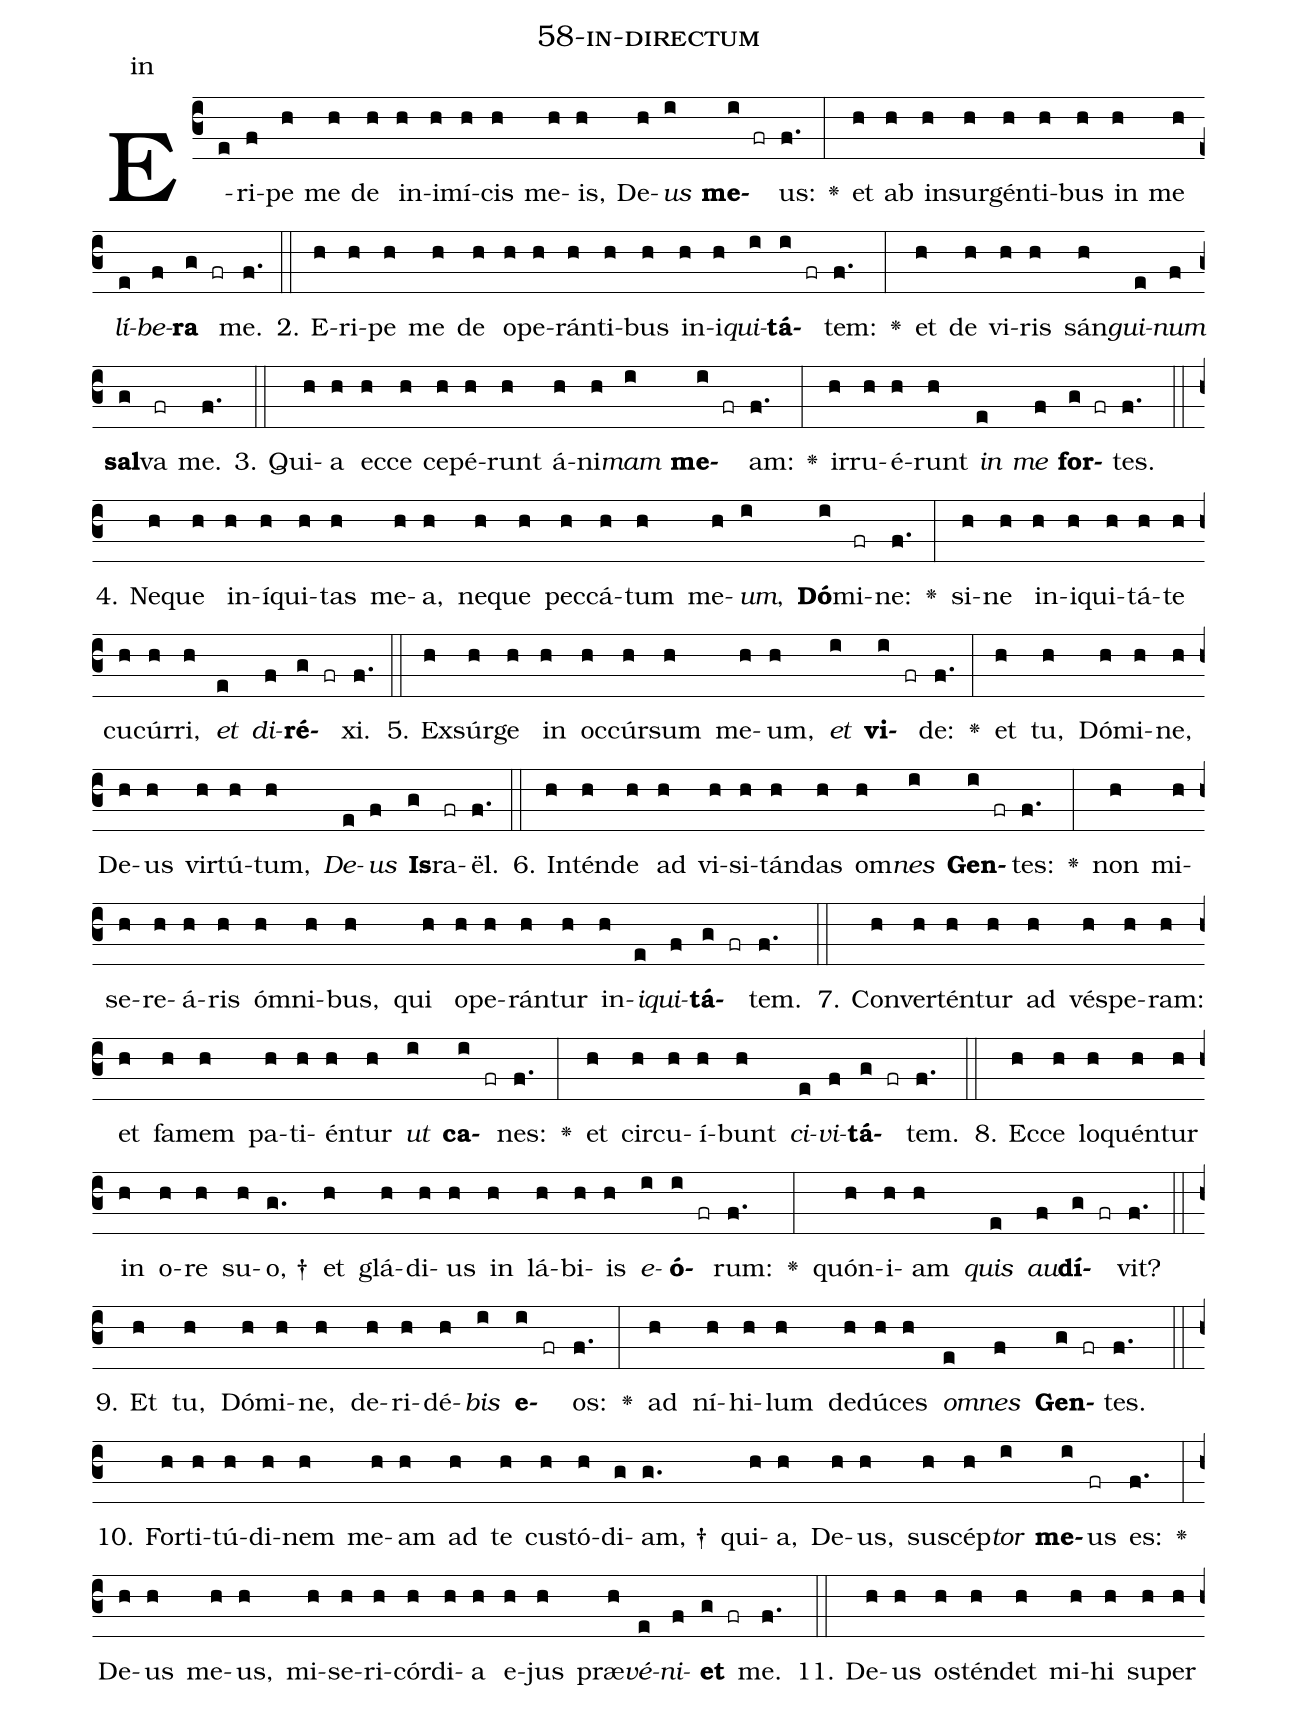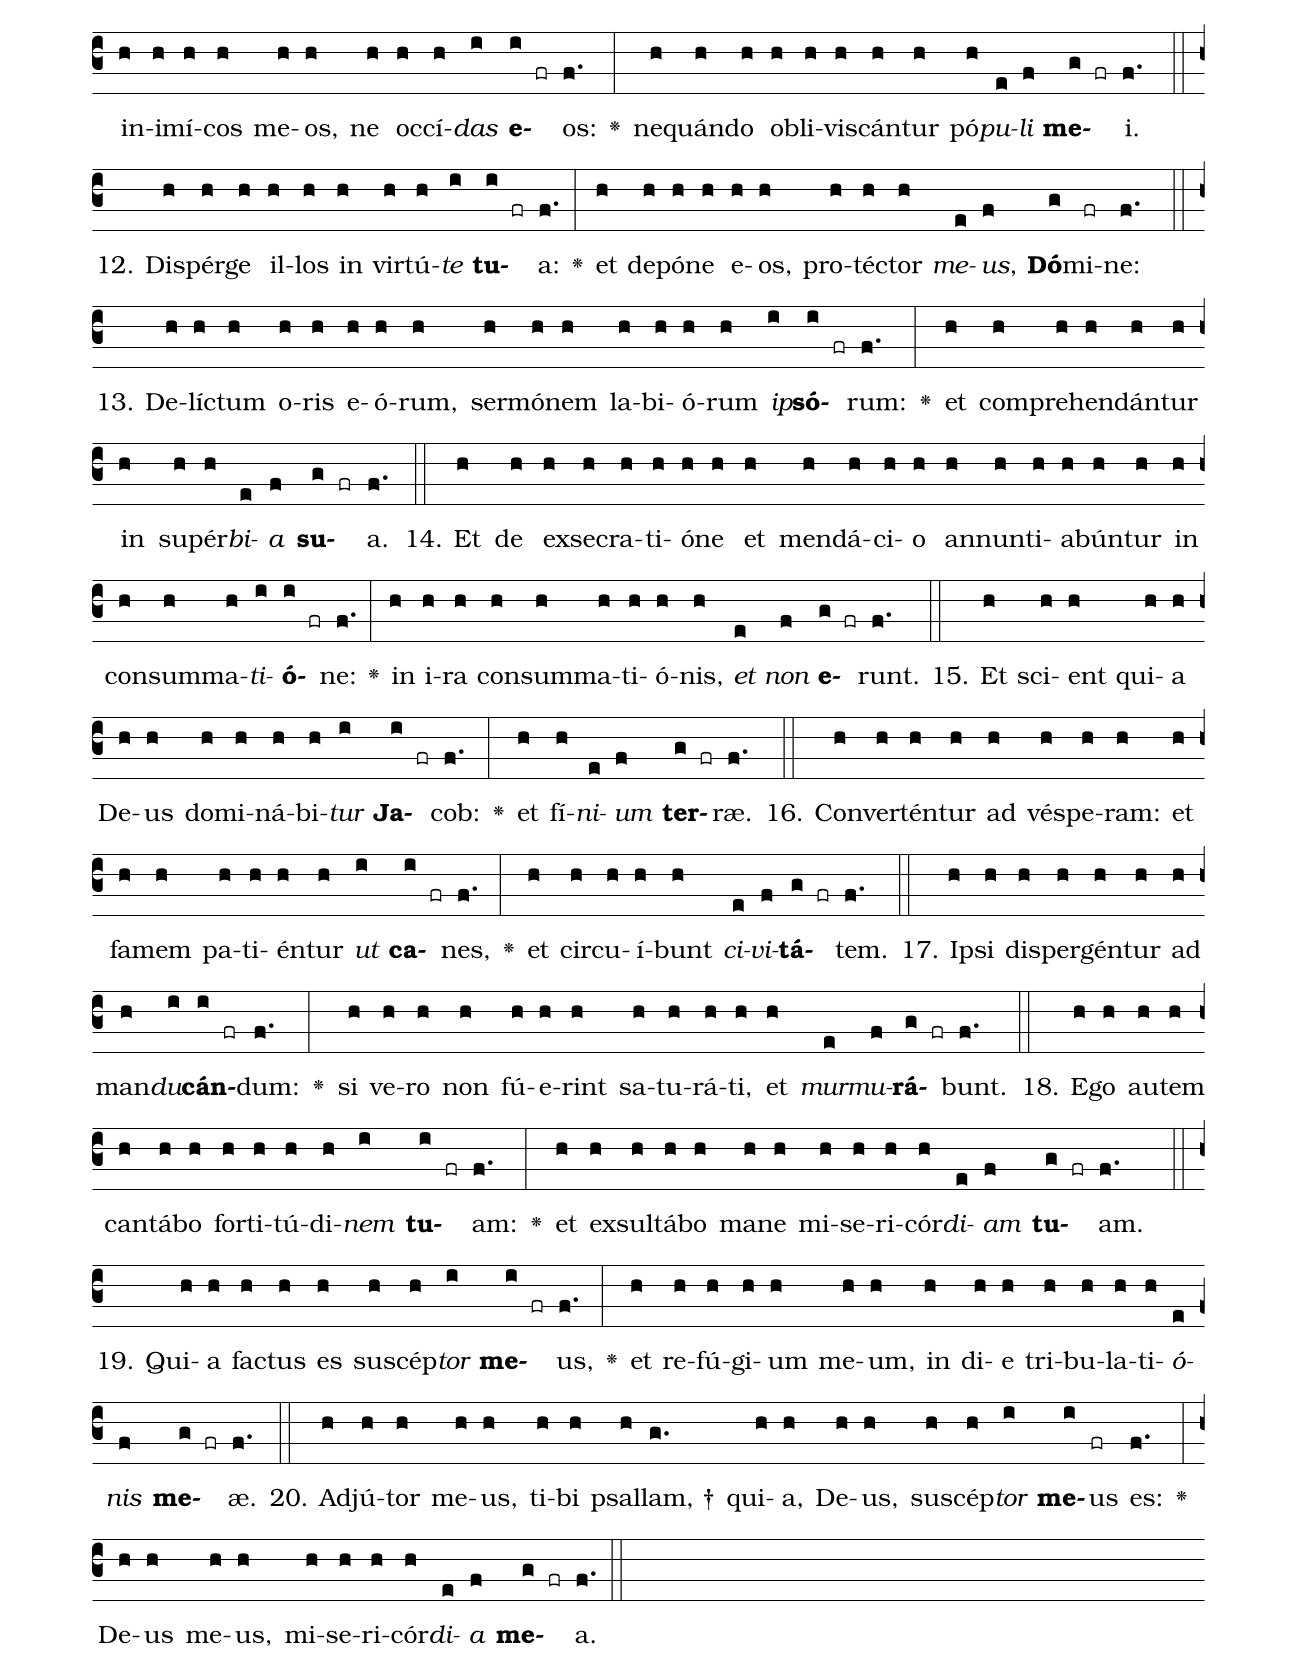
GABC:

name: 58-in-directum;
annotation: in;
%%
(c3)E(e)ri(f)pe(h) me(h) de(h) in(h)i(h)mí(h)cis(h) me(h)is,(h) De(h)<i>us</i>(i) <b>me</b>(i fr)us:(f.) <v>\greheightstar</v>(:) et(h) ab(h) in(h)sur(h)gén(h)ti(h)bus(h) in(h) me(h) <i>lí</i>(e)<i>be</i>(f)<b>ra</b>(g fr) me.(f.) (::)
2. E(h)ri(h)pe(h) me(h) de(h) o(h)pe(h)rán(h)ti(h)bus(h) in(h)i(h)<i>qui</i>(i)<b>tá</b>(i fr)tem:(f.) <v>\greheightstar</v>(:) et(h) de(h) vi(h)ris(h) sán(h)<i>gui</i>(e)<i>num</i>(f) <b>sal</b>(g)va(fr) me.(f.) (::)
3. Qui(h)a(h) ec(h)ce(h) ce(h)pé(h)runt(h) á(h)ni(h)<i>mam</i>(i) <b>me</b>(i fr)am:(f.) <v>\greheightstar</v>(:) ir(h)ru(h)é(h)runt(h) <i>in</i>(e) <i>me</i>(f) <b>for</b>(g fr)tes.(f.) (::)
4. Ne(h)que(h) in(h)í(h)qui(h)tas(h) me(h)a,(h) ne(h)que(h) pec(h)cá(h)tum(h) me(h)<i>um</i>,(i) <b>Dó</b>(i)mi(fr)ne:(f.) <v>\greheightstar</v>(:) si(h)ne(h) in(h)i(h)qui(h)tá(h)te(h) cu(h)cúr(h)ri,(h) <i>et</i>(e) <i>di</i>(f)<b>ré</b>(g fr)xi.(f.) (::)
5. Ex(h)súr(h)ge(h) in(h) oc(h)cúr(h)sum(h) me(h)um,(h) <i>et</i>(i) <b>vi</b>(i fr)de:(f.) <v>\greheightstar</v>(:) et(h) tu,(h) Dó(h)mi(h)ne,(h) De(h)us(h) vir(h)tú(h)tum,(h) <i>De</i>(e)<i>us</i>(f) <b>Is</b>(g)ra(fr)ël.(f.) (::)
6. In(h)tén(h)de(h) ad(h) vi(h)si(h)tán(h)das(h) om(h)<i>nes</i>(i) <b>Gen</b>(i fr)tes:(f.) <v>\greheightstar</v>(:) non(h) mi(h)se(h)re(h)á(h)ris(h) óm(h)ni(h)bus,(h) qui(h) o(h)pe(h)rán(h)tur(h) in(h)<i>i</i>(e)<i>qui</i>(f)<b>tá</b>(g fr)tem.(f.) (::)
7. Con(h)ver(h)tén(h)tur(h) ad(h) vés(h)pe(h)ram:(h) et(h) fa(h)mem(h) pa(h)ti(h)én(h)tur(h) <i>ut</i>(i) <b>ca</b>(i fr)nes:(f.) <v>\greheightstar</v>(:) et(h) cir(h)cu(h)í(h)bunt(h) <i>ci</i>(e)<i>vi</i>(f)<b>tá</b>(g fr)tem.(f.) (::)
8. Ec(h)ce(h) lo(h)quén(h)tur(h) in(h) o(h)re(h) su(h)o, †(g.) et(h) glá(h)di(h)us(h) in(h) lá(h)bi(h)is(h) <i>e</i>(i)<b>ó</b>(i fr)rum:(f.) <v>\greheightstar</v>(:) quón(h)i(h)am(h) <i>quis</i>(e) <i>au</i>(f)<b>dí</b>(g fr)vit?(f.) (::)
9. Et(h) tu,(h) Dó(h)mi(h)ne,(h) de(h)ri(h)dé(h)<i>bis</i>(i) <b>e</b>(i fr)os:(f.) <v>\greheightstar</v>(:) ad(h) ní(h)hi(h)lum(h) de(h)dú(h)ces(h) <i>om</i>(e)<i>nes</i>(f) <b>Gen</b>(g fr)tes.(f.) (::)
10. For(h)ti(h)tú(h)di(h)nem(h) me(h)am(h) ad(h) te(h) cus(h)tó(h)di(g)am, †(g.) qui(h)a,(h) De(h)us,(h) su(h)scép(h)<i>tor</i>(i) <b>me</b>(i)us(fr) es:(f.) <v>\greheightstar</v>(:) De(h)us(h) me(h)us,(h) mi(h)se(h)ri(h)cór(h)di(h)a(h) e(h)jus(h) præ(h)<i>vé</i>(e)<i>ni</i>(f)<b>et</b>(g fr) me.(f.) (::)
11. De(h)us(h) os(h)tén(h)det(h) mi(h)hi(h) su(h)per(h) in(h)i(h)mí(h)cos(h) me(h)os,(h) ne(h) oc(h)cí(h)<i>das</i>(i) <b>e</b>(i fr)os:(f.) <v>\greheightstar</v>(:) ne(h)quán(h)do(h) ob(h)li(h)vis(h)cán(h)tur(h) pó(h)<i>pu</i>(e)<i>li</i>(f) <b>me</b>(g fr)i.(f.) (::)
12. Di(h)spér(h)ge(h) il(h)los(h) in(h) vir(h)tú(h)<i>te</i>(i) <b>tu</b>(i fr)a:(f.) <v>\greheightstar</v>(:) et(h) de(h)pó(h)ne(h) e(h)os,(h) pro(h)téc(h)tor(h) <i>me</i>(e)<i>us</i>,(f) <b>Dó</b>(g)mi(fr)ne:(f.) (::)
13. De(h)líc(h)tum(h) o(h)ris(h) e(h)ó(h)rum,(h) ser(h)mó(h)nem(h) la(h)bi(h)ó(h)rum(h) <i>ip</i>(i)<b>só</b>(i fr)rum:(f.) <v>\greheightstar</v>(:) et(h) com(h)pre(h)hen(h)dán(h)tur(h) in(h) su(h)pér(h)<i>bi</i>(e)<i>a</i>(f) <b>su</b>(g fr)a.(f.) (::)
14. Et(h) de(h) ex(h)se(h)cra(h)ti(h)ó(h)ne(h) et(h) men(h)dá(h)ci(h)o(h) an(h)nun(h)ti(h)a(h)bún(h)tur(h) in(h) con(h)sum(h)ma(h)<i>ti</i>(i)<b>ó</b>(i fr)ne:(f.) <v>\greheightstar</v>(:) in(h) i(h)ra(h) con(h)sum(h)ma(h)ti(h)ó(h)nis,(h) <i>et</i>(e) <i>non</i>(f) <b>e</b>(g fr)runt.(f.) (::)
15. Et(h) sci(h)ent(h) qui(h)a(h) De(h)us(h) do(h)mi(h)ná(h)bi(h)<i>tur</i>(i) <b>Ja</b>(i fr)cob:(f.) <v>\greheightstar</v>(:) et(h) fí(h)<i>ni</i>(e)<i>um</i>(f) <b>ter</b>(g fr)ræ.(f.) (::)
16. Con(h)ver(h)tén(h)tur(h) ad(h) vés(h)pe(h)ram:(h) et(h) fa(h)mem(h) pa(h)ti(h)én(h)tur(h) <i>ut</i>(i) <b>ca</b>(i fr)nes,(f.) <v>\greheightstar</v>(:) et(h) cir(h)cu(h)í(h)bunt(h) <i>ci</i>(e)<i>vi</i>(f)<b>tá</b>(g fr)tem.(f.) (::)
17. Ip(h)si(h) di(h)sper(h)gén(h)tur(h) ad(h) man(h)<i>du</i>(i)<b>cán</b>(i fr)dum:(f.) <v>\greheightstar</v>(:) si(h) ve(h)ro(h) non(h) fú(h)e(h)rint(h) sa(h)tu(h)rá(h)ti,(h) et(h) <i>mur</i>(e)<i>mu</i>(f)<b>rá</b>(g fr)bunt.(f.) (::)
18. E(h)go(h) au(h)tem(h) can(h)tá(h)bo(h) for(h)ti(h)tú(h)di(h)<i>nem</i>(i) <b>tu</b>(i fr)am:(f.) <v>\greheightstar</v>(:) et(h) ex(h)sul(h)tá(h)bo(h) ma(h)ne(h) mi(h)se(h)ri(h)cór(h)<i>di</i>(e)<i>am</i>(f) <b>tu</b>(g fr)am.(f.) (::)
19. Qui(h)a(h) fac(h)tus(h) es(h) su(h)scép(h)<i>tor</i>(i) <b>me</b>(i fr)us,(f.) <v>\greheightstar</v>(:) et(h) re(h)fú(h)gi(h)um(h) me(h)um,(h) in(h) di(h)e(h) tri(h)bu(h)la(h)ti(h)<i>ó</i>(e)<i>nis</i>(f) <b>me</b>(g fr)æ.(f.) (::)
20. Ad(h)jú(h)tor(h) me(h)us,(h) ti(h)bi(h) psal(h)lam, †(g.) qui(h)a,(h) De(h)us,(h) su(h)scép(h)<i>tor</i>(i) <b>me</b>(i)us(fr) es:(f.) <v>\greheightstar</v>(:) De(h)us(h) me(h)us,(h) mi(h)se(h)ri(h)cór(h)<i>di</i>(e)<i>a</i>(f) <b>me</b>(g fr)a.(f.) (::)
